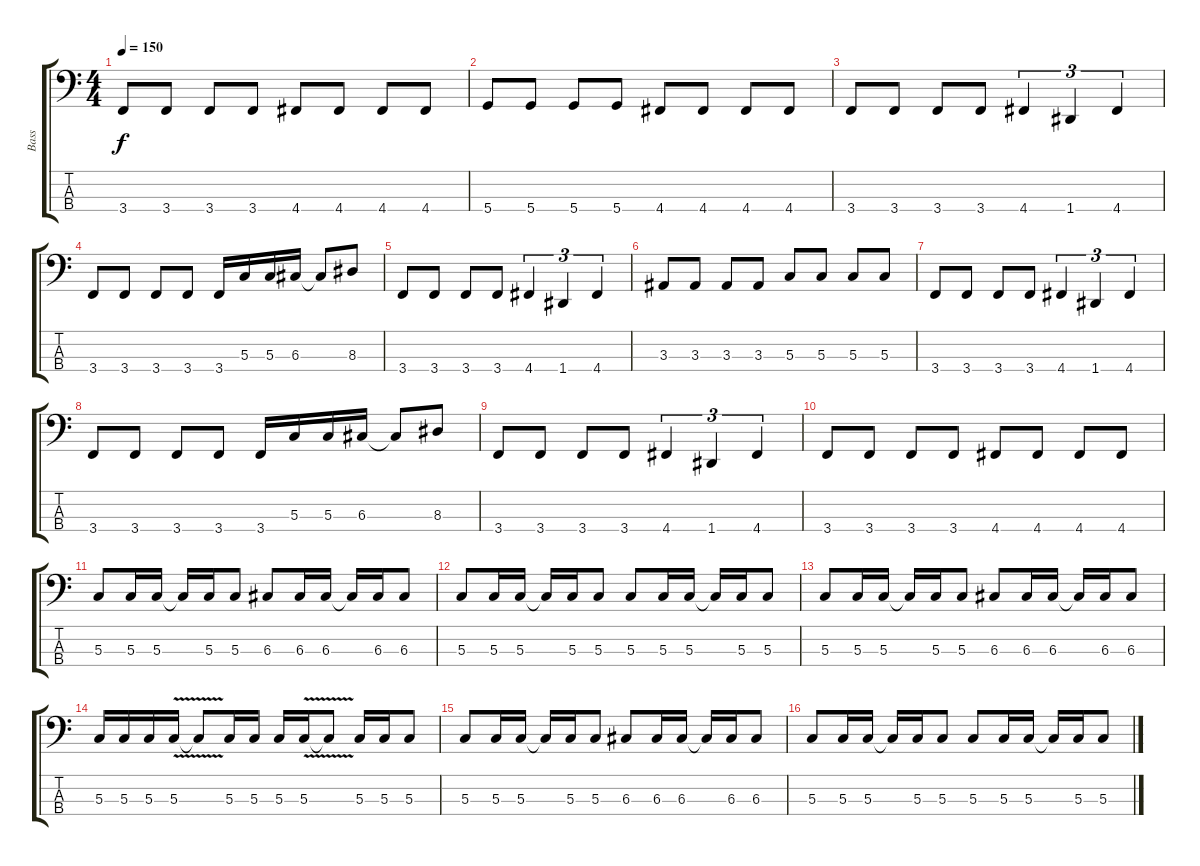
\track ("Bass" "Bass") {instrument electricbassfinger}
\staff {score tabs}
\tuning (F2 C2 G1 D1) {hide}
\ts (4 4)
\tempo 150
\clef f4
\ks c
3.4.8{dy f} 3.4.8 3.4.8 3.4.8 4.4.8 4.4.8 4.4.8 4.4.8 |
5.4.8 5.4.8 5.4.8 5.4.8 4.4.8 4.4.8 4.4.8 4.4.8 |
3.4.8 3.4.8 3.4.8 3.4.8 4.4.4{tu (3 2)} 1.4.4{tu (3 2)} 4.4.4{tu (3 2)} |
3.4.8 3.4.8 3.4.8 3.4.8 3.4.16 5.3.16 5.3.16 6.3.16 6.3{t}.8 8.3.8 |
3.4.8 3.4.8 3.4.8 3.4.8 4.4.4{tu (3 2)} 1.4.4{tu (3 2)} 4.4.4{tu (3 2)} |
3.3.8 3.3.8 3.3.8 3.3.8 5.3.8 5.3.8 5.3.8 5.3.8 |
3.4.8 3.4.8 3.4.8 3.4.8 4.4.4{tu (3 2)} 1.4.4{tu (3 2)} 4.4.4{tu (3 2)} |
3.4.8 3.4.8 3.4.8 3.4.8 3.4.16 5.3.16 5.3.16 6.3.16 6.3{t}.8 8.3.8 |
3.4.8 3.4.8 3.4.8 3.4.8 4.4.4{tu (3 2)} 1.4.4{tu (3 2)} 4.4.4{tu (3 2)} |
3.4.8 3.4.8 3.4.8 3.4.8 4.4.8 4.4.8 4.4.8 4.4.8 |
5.3.8 5.3.16 5.3.16 5.3{t}.16 5.3.16 5.3.8 6.3.8 6.3.16 6.3.16 6.3{t}.16 6.3.16 6.3.8 |
5.3.8 5.3.16 5.3.16 5.3{t}.16 5.3.16 5.3.8 5.3.8 5.3.16 5.3.16 5.3{t}.16 5.3.16 5.3.8 |
5.3.8 5.3.16 5.3.16 5.3{t}.16 5.3.16 5.3.8 6.3.8 6.3.16 6.3.16 6.3{t}.16 6.3.16 6.3.8 |
5.3.16 5.3.16 5.3.16 5.3{v}.16 5.3{t}.8 5.3.16 5.3.16 5.3.16 5.3{v}.16 5.3{t}.8 5.3.16 5.3.16 5.3.8 |
5.3.8 5.3.16 5.3.16 5.3{t}.16 5.3.16 5.3.8 6.3.8 6.3.16 6.3.16 6.3{t}.16 6.3.16 6.3.8 |
5.3.8 5.3.16 5.3.16 5.3{t}.16 5.3.16 5.3.8 5.3.8 5.3.16 5.3.16 5.3{t}.16 5.3.16 5.3.8
